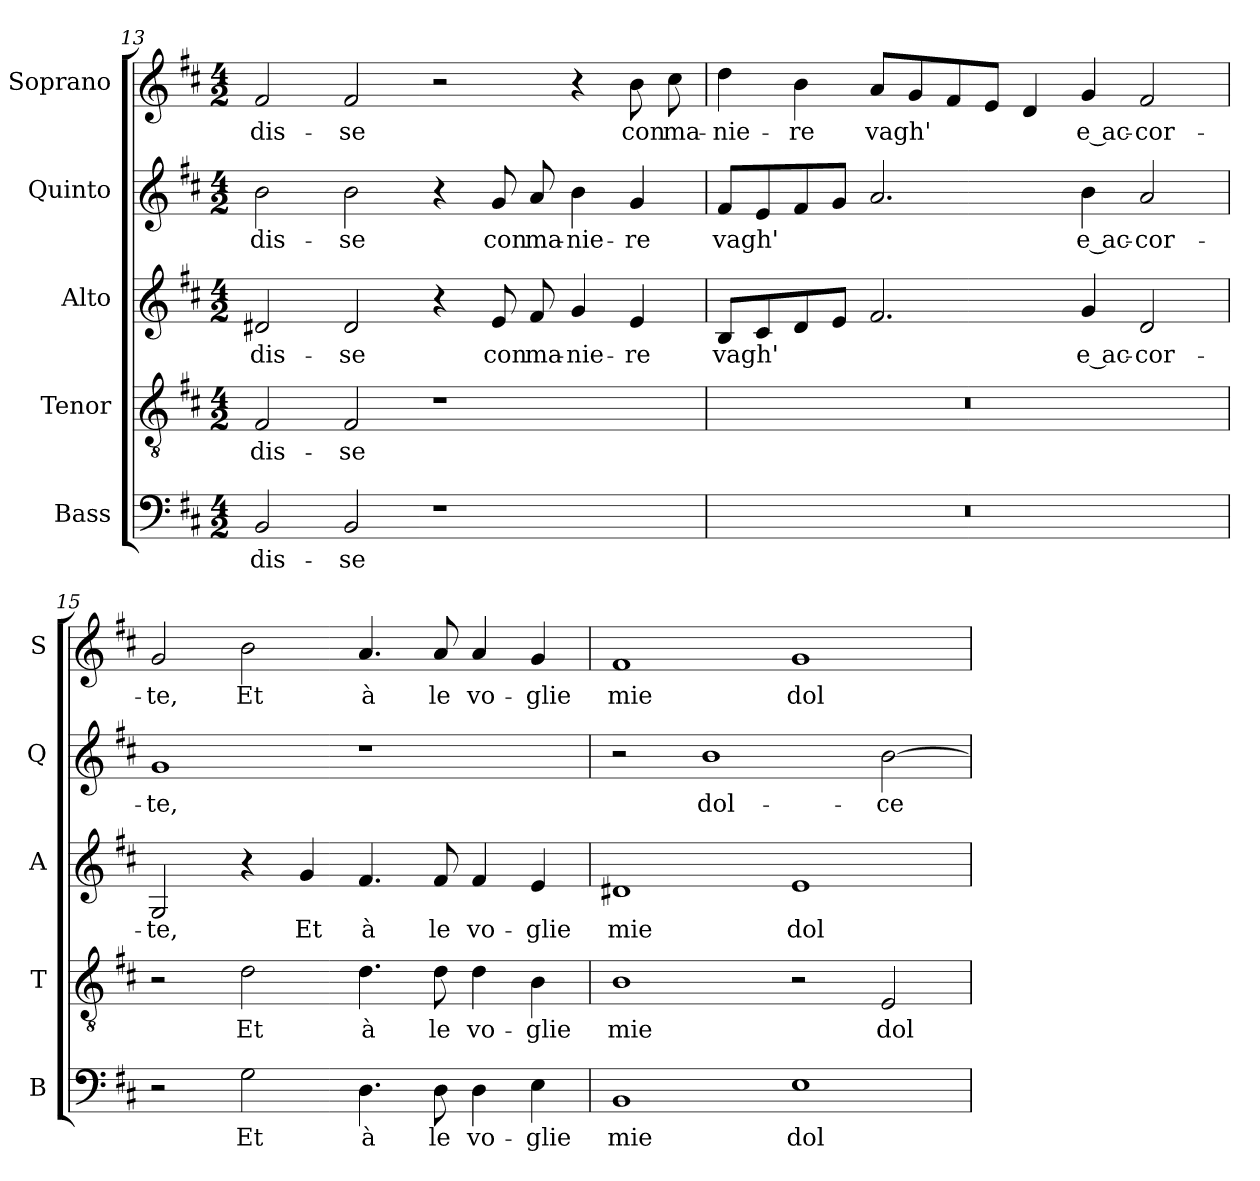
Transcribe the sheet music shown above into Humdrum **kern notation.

**kern	**text	**kern	**text	**kern	**text	**kern	**text	**kern	**text
*part5	*part5	*part4	*part4	*part3	*part3	*part2	*part2	*part1	*part1
*staff5	*staff5	*staff4	*staff4	*staff3	*staff3	*staff2	*staff2	*staff1	*staff1
*I"Bass	*	*I"Tenor	*	*I"Alto	*	*I"Quinto	*	*I"Soprano	*
*I'B	*	*I'T	*	*I'A	*	*I'Q	*	*I'S	*
!!LO:LB:g=z
*clefF4	*	*clefGv2	*	*clefG2	*	*clefG2	*	*clefG2	*
*k[f#c#]	*	*k[f#c#]	*	*k[f#c#]	*	*k[f#c#]	*	*k[f#c#]	*
*D:	*	*D:	*	*D:	*	*D:	*	*D:	*
*M4/2	*	*M4/2	*	*M4/2	*	*M4/2	*	*M4/2	*
=13	=13	=13	=13	=13	=13	=13	=13	=13	=13
!	!LO:LY:b	!	!	!	!	!	!	!	!
!	!	!	!LO:LY:b	!	!	!	!	!	!
!	!	!	!	!	!LO:LY:b	!	!	!	!
!	!	!	!	!	!	!	!LO:LY:b	!	!
!	!	!	!	!	!	!	!	!	!LO:LY:b
2BB/	dis-	2F#/	dis-	2d#X/	dis-	2b\	dis-	2f#/	dis-
!	!LO:LY:b	!	!	!	!	!	!	!	!
!	!	!	!LO:LY:b	!	!	!	!	!	!
!	!	!	!	!	!LO:LY:b	!	!	!	!
!	!	!	!	!	!	!	!LO:LY:b	!	!
!	!	!	!	!	!	!	!	!	!LO:LY:b
2BB/	-se	2F#/	-se	2d#/	-se	2b\	-se	2f#/	-se
1r	.	1r	.	4r	.	4r	.	2r	.
!	!	!	!	!	!LO:LY:b	!	!	!	!
!	!	!	!	!	!	!	!LO:LY:b	!	!
.	.	.	.	8e/	con	8g/	con	.	.
!	!	!	!	!	!LO:LY:b	!	!	!	!
!	!	!	!	!	!	!	!LO:LY:b	!	!
.	.	.	.	8f#/	ma-	8a/	ma-	.	.
!	!	!	!	!	!LO:LY:b	!	!	!	!
!	!	!	!	!	!	!	!LO:LY:b	!	!
.	.	.	.	4g/	-nie-	4b\	-nie-	4r	.
!	!	!	!	!	!LO:LY:b	!	!	!	!
!	!	!	!	!	!	!	!LO:LY:b	!	!
!	!	!	!	!	!	!	!	!	!LO:LY:b
.	.	.	.	4e/	-re	4g/	-re	8b\	con
!	!	!	!	!	!	!	!	!	!LO:LY:b
.	.	.	.	.	.	.	.	8cc#\	ma-
=14	=14	=14	=14	=14	=14	=14	=14	=14	=14
!	!	!	!	!	!LO:LY:b	!	!	!	!
!	!	!	!	!	!	!	!LO:LY:b	!	!
!	!	!	!	!	!	!	!	!	!LO:LY:b
0r	.	0r	.	8B/L	vagh'	8f#/L	vagh'	4dd\	-nie-
.	.	.	.	8c#/	.	8e/	.	.	.
!	!	!	!	!	!	!	!	!	!LO:LY:b
.	.	.	.	8d/	.	8f#/	.	4b\	-re
.	.	.	.	8e/J	.	8g/J	.	.	.
!	!	!	!	!	!	!	!	!	!LO:LY:b
.	.	.	.	2.f#/	.	2.a/	.	8a/L	vagh'
.	.	.	.	.	.	.	.	8g/	.
.	.	.	.	.	.	.	.	8f#/	.
.	.	.	.	.	.	.	.	8e/J	.
.	.	.	.	.	.	.	.	4d/	.
!	!	!	!	!	!LO:LY:b	!	!	!	!
!	!	!	!	!	!	!	!LO:LY:b	!	!
!	!	!	!	!	!	!	!	!	!LO:LY:b
.	.	.	.	4g/	e ac-	4b\	e ac-	4g/	e ac-
!	!	!	!	!	!LO:LY:b	!	!	!	!
!	!	!	!	!	!	!	!LO:LY:b	!	!
!	!	!	!	!	!	!	!	!	!LO:LY:b
.	.	.	.	2d/	-cor-	2a/	-cor-	2f#/	-cor-
=15	=15	=15	=15	=15	=15	=15	=15	=15	=15
!	!	!	!	!	!LO:LY:b	!	!	!	!
!	!	!	!	!	!	!	!LO:LY:b	!	!
!	!	!	!	!	!	!	!	!	!LO:LY:b
2r	.	2r	.	2G/	-te,	1g	-te,	2g/	-te,
!	!LO:LY:b	!	!	!	!	!	!	!	!
!	!	!	!LO:LY:b	!	!	!	!	!	!
!	!	!	!	!	!	!	!	!	!LO:LY:b
2G\	Et	2d\	Et	4r	.	.	.	2b\	Et
!	!	!	!	!	!LO:LY:b	!	!	!	!
.	.	.	.	4g/	Et	.	.	.	.
!	!LO:LY:b	!	!	!	!	!	!	!	!
!	!	!	!LO:LY:b	!	!	!	!	!	!
!	!	!	!	!	!LO:LY:b	!	!	!	!
!	!	!	!	!	!	!	!	!	!LO:LY:b
4.D\	à	4.d\	à	4.f#/	à	1r	.	4.a/	à
!	!LO:LY:b	!	!	!	!	!	!	!	!
!	!	!	!LO:LY:b	!	!	!	!	!	!
!	!	!	!	!	!LO:LY:b	!	!	!	!
!	!	!	!	!	!	!	!	!	!LO:LY:b
8D\	le	8d\	le	8f#/	le	.	.	8a/	le
!	!LO:LY:b	!	!	!	!	!	!	!	!
!	!	!	!LO:LY:b	!	!	!	!	!	!
!	!	!	!	!	!LO:LY:b	!	!	!	!
!	!	!	!	!	!	!	!	!	!LO:LY:b
4D\	vo-	4d\	vo-	4f#/	vo-	.	.	4a/	vo-
!	!LO:LY:b	!	!	!	!	!	!	!	!
!	!	!	!LO:LY:b	!	!	!	!	!	!
!	!	!	!	!	!LO:LY:b	!	!	!	!
!	!	!	!	!	!	!	!	!	!LO:LY:b
4E\	-glie	4B\	-glie	4e/	-glie	.	.	4g/	-glie
!!LO:PB:g=z
=16	=16	=16	=16	=16	=16	=16	=16	=16	=16
!	!LO:LY:b	!	!	!	!	!	!	!	!
!	!	!	!LO:LY:b	!	!	!	!	!	!
!	!	!	!	!	!LO:LY:b	!	!	!	!
!	!	!	!	!	!	!	!	!	!LO:LY:b
1BB	mie	1B	mie	1d#X	mie	2r	.	1f#	mie
!	!	!	!	!	!	!	!LO:LY:b	!	!
.	.	.	.	.	.	1b	dol-	.	.
!	!LO:LY:b	!	!	!	!	!	!	!	!
!	!	!	!	!	!LO:LY:b	!	!	!	!
!	!	!	!	!	!	!	!	!	!LO:LY:b
1E	dol-	2r	.	1e	dol-	.	.	1g	dol-
!	!	!	!LO:LY:b	!	!	!	!	!	!
!	!	!	!	!	!	!	!LO:LY:b	!	!
.	.	2E/	dol-	.	.	[2b\	-ce	.	.
=	=	=	=	=	=	=	=	=	=
*-	*-	*-	*-	*-	*-	*-	*-	*-	*-
